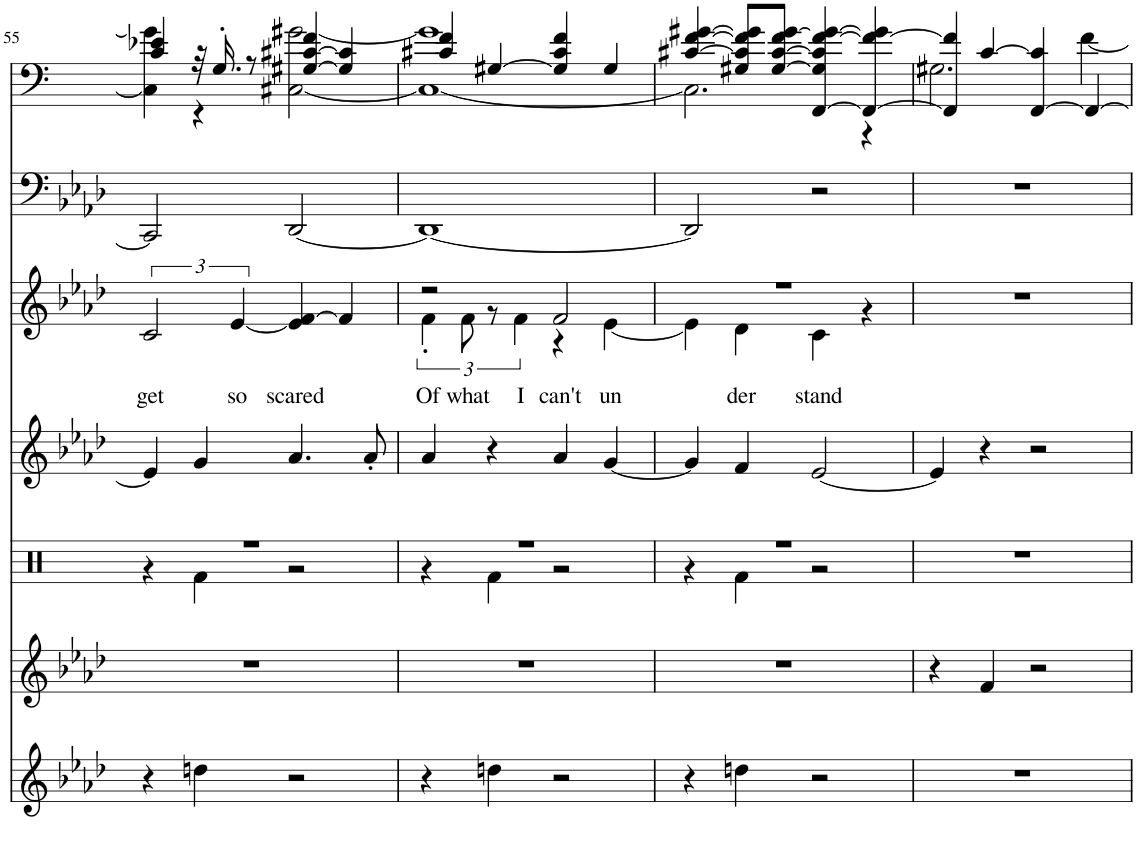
**kern	**kern	**kern	**kern	**kern	**text	**kern	**kern
*part7	*part6	*part5	*part4	*part3	*part3	*part2	*part1
*staff7	*staff6	*staff5	*staff4	*staff3	*staff3	*staff2	*staff1
*I"Taiko Drum	*I"Woodblock	*I"Percussion	*I"Overdrive Gtr	*I"Tenor Sax	*	*I"Fingered Bass	*I"Clean Guitar, untitled
*	*I'Wd Bl	*	*	*I'T Sax	*	*	*
!!LO:PB:g=z
*clefG2	*clefG2	*clefX	*clefG2	*clefG2	*	*clefF4	*clefF4
*	*	*	*	*Trd8c14	*	*	*
*k[b-e-a-d-]	*k[b-e-a-d-]	*k[]	*k[b-e-a-d-]	*k[b-e-a-d-]	*	*k[b-e-a-d-]	*k[b-e-a-d-]
*M4/4	*M4/4	*M4/4	*M4/4	*M4/4	*	*M4/4	*M4/4
=55	=55	=55	=55	=55	=55	=55	=55
*	*	*^	*	*	*	*	*
!	!	!	!	!	!	!LO:LY:b	!	!
*	*	*	*	*	*	*	*	*^
4r	1r	1r	4r	4e-/]	3c/	get	2CC/]	4c/ 4e-X/	4C\] 4g\]
4ddn\	.	.	4Rf\	4g/	.	.	.	32r	4r
.	.	.	.	.	.	.	.	16.G'/	.
!	!	!	!	!	!	!LO:LY:b	!	!	!
.	.	.	.	.	[6e-/	so	.	.	.
.	.	.	.	.	.	.	.	8r	.
!	!	!	!	!	!	!LO:LY:b	!	!	!
2r	.	.	2r	4.a-/	4e-/] [4f/	scared	[2DD-/	[4G#X/ [4c#X/ 4f/	[2C#X\ [2g#X\
.	.	.	.	.	4f/]	.	.	4G#/] 4c#/]	.
.	.	.	.	8a-'/	.	.	.	.	.
=56	=56	=56	=56	=56	=56	=56	=56	=56	=56
!	!	!	!	!	!	!LO:LY:b	!	!	!
*	*	*	*	*	*^	*	*	*	*
4r	1r	1r	4r	4a-/	2r	6f'\	Of	1DD-_	4c#X/ 4f/	1C#_ 1g#]
!	!	!	!	!	!	!	!LO:LY:b	!	!	!
.	.	.	.	.	.	12f\	what	.	.	.
4ddn\	.	.	4Rf\	4r	.	12r	.	.	[4G#X/	.
!	!	!	!	!	!	!	!LO:LY:b	!	!	!
.	.	.	.	.	.	6f\	I	.	.	.
!	!	!	!	!	!	!	!LO:LY:b	!	!	!
2r	.	.	2r	4a-/	2f/	4r	can't	.	4G#/] 4c#/ 4f/	.
!	!	!	!	!	!	!	!LO:LY:b	!	!	!
.	.	.	.	[4g/	.	[4e-\	un	.	4G#/	.
=57	=57	=57	=57	=57	=57	=57	=57	=57	=57	=57
4r	1r	1r	4r	4g/]	1r	4e-\]	.	2DD-/]	[4c#X/ [4f/ [4g#X/	2.C#\]
!	!	!	!	!	!	!	!LO:LY:b	!	!	!
4ddn\	.	.	4Rf\	4f/	.	4d-\	der	.	8G#X/ 8c#/] 8f/] 8g#/]L	.
.	.	.	.	.	.	.	.	.	[8G#/ [8c#/ 8f/ [8g#/J	.
!	!	!	!	!	!	!	!LO:LY:b	!	!	!
2r	.	.	2r	[2e-/	.	4c\	stand	2r	[4FF/ 4G#/] 4c#/] [4f/ 4g#/_	.
.	.	.	.	.	.	4r	.	.	4FF/_ 4f/_ 4g#/]	4r
*	*	*v	*v	*	*v	*v	*	*	*	*
=58	=58	=58	=58	=58	=58	=58	=58	=58
1r	4r	1r	4e-/]	1r	.	1r	4FF/] 4f/]	2.G#X\
.	4f/	.	4r	.	.	.	[4c/	.
.	2r	.	2r	.	.	.	[4FF/ 4c/]	.
.	.	.	.	.	.	.	4FF/_	[4f\
*	*	*	*	*	*	*	*v	*v
=	=	=	=	=	=	=	=
*-	*-	*-	*-	*-	*-	*-	*-
